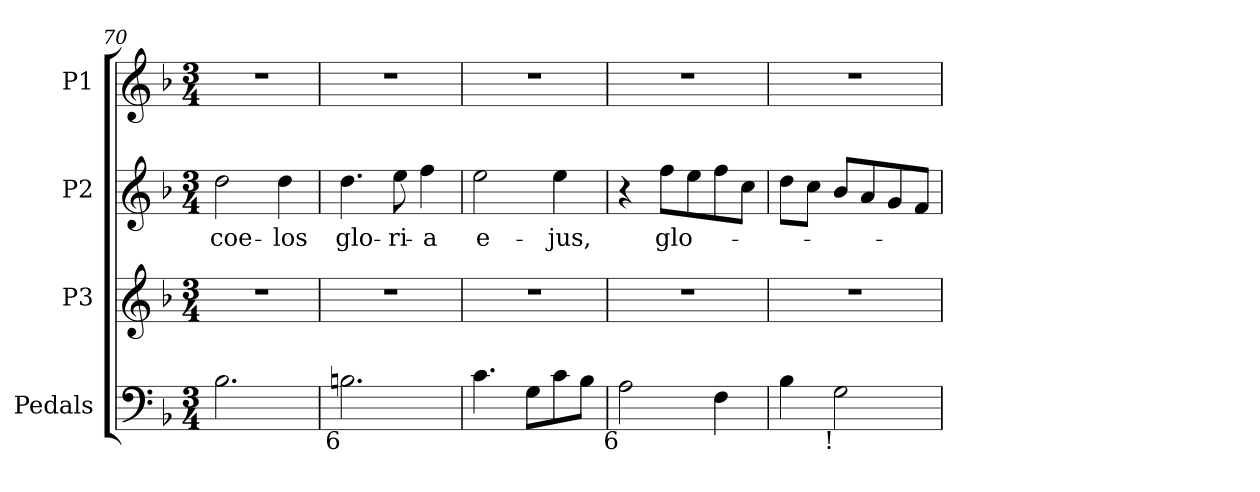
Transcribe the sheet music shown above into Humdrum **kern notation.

**kern	**kern	**kern	**text	**kern
*part4	*part3	*part2	*part2	*part1
*staff4	*staff3	*staff2	*staff2	*staff1
*I"Pedals	*I"P3	*I"P2	*	*I"P1
*I'Ped.	*	*	*	*
*clefF4	*clefG2	*clefG2	*	*clefG2
*k[b-]	*k[b-]	*k[b-]	*	*k[b-]
*F:	*F:	*F:	*	*F:
*M3/4	*M3/4	*M3/4	*	*M3/4
=70	=70	=70	=70	=70
!	!LO:N:vis=1	!	!	!
!	!	!	!LO:LY:b:color=#000000	!LO:N:vis=1
2.B-i\	2.r	2ddi\	coe-	2.r
!	!	!	!LO:LY:b:color=#000000	!
.	.	4ddi\	-los	.
=71	=71	=71	=71	=71
!	!LO:N:vis=1	!	!	!
!LO:TX:b:rj:t=6	!	!	!	!
!	!	!	!LO:LY:b:color=#000000	!LO:N:vis=1
2.Bni\	2.r	4.ddi\	glo-	2.r
!	!	!	!LO:LY:b:color=#000000	!
.	.	8eei\	-ri-	.
!	!	!	!LO:LY:b:color=#000000	!
.	.	4ffi\	-a	.
=72	=72	=72	=72	=72
!	!LO:N:vis=1	!	!	!
!	!	!	!LO:LY:b:color=#000000	!LO:N:vis=1
4.ci\	2.r	2eei\	e-	2.r
8Gi\L	.	.	.	.
!	!	!	!LO:LY:b:color=#000000	!
8ci\	.	4eei\	-jus,	.
8B-i\J	.	.	.	.
!!LO:PB:g=z
=73	=73	=73	=73	=73
!LO:TX:b:rj:t=6	!	!	!	!
!	!LO:N:vis=1	!	!	!LO:N:vis=1
2Ai\	2.r	4r	.	2.r
!	!	!	!LO:LY:b:color=#000000	!
.	.	8ffi\L	glo-	.
.	.	8eei\	.	.
4Fi\	.	8ffi\	.	.
.	.	8cci\J	.	.
=74	=74	=74	=74	=74
!	!LO:N:vis=1	!	!	!LO:N:vis=1
4B-i\	2.r	8ddi\L	.	2.r
.	.	8cci\J	.	.
!LO:TX:b:rj:t=!	!	!	!	!
2Gi\	.	8b-i/L	.	.
.	.	8ai/	.	.
.	.	8gi/	.	.
.	.	8fi/J	.	.
=	=	=	=	=
*-	*-	*-	*-	*-
